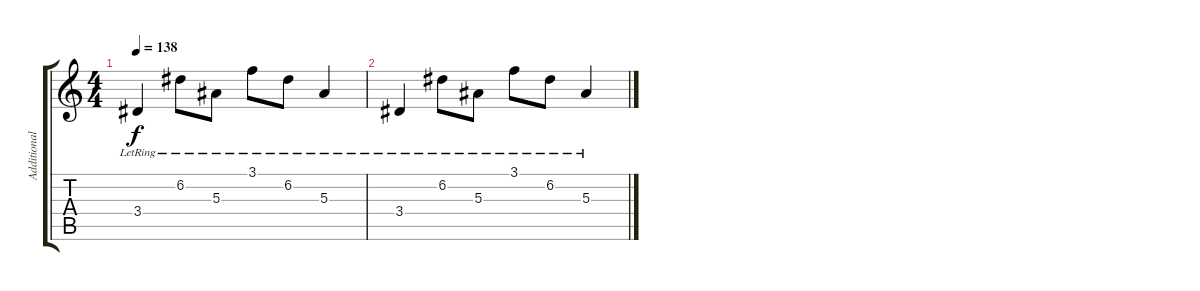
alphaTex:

\track ("Additional Guitar" "Additional") {instrument distortionguitar}
\staff {score tabs}
\tuning (D4 A3 F3 C3 G2 C2) {hide}
\ts (4 4)
\tempo 138
\clef g2
\ks c
3.4{lr}.4{dy f} 6.2{lr}.8 5.3{lr}.8 3.1{lr}.8 6.2{lr}.8 5.3{lr}.4 |
3.4{lr}.4 6.2{lr}.8 5.3{lr}.8 3.1{lr}.8 6.2{lr}.8 5.3{lr}.4
